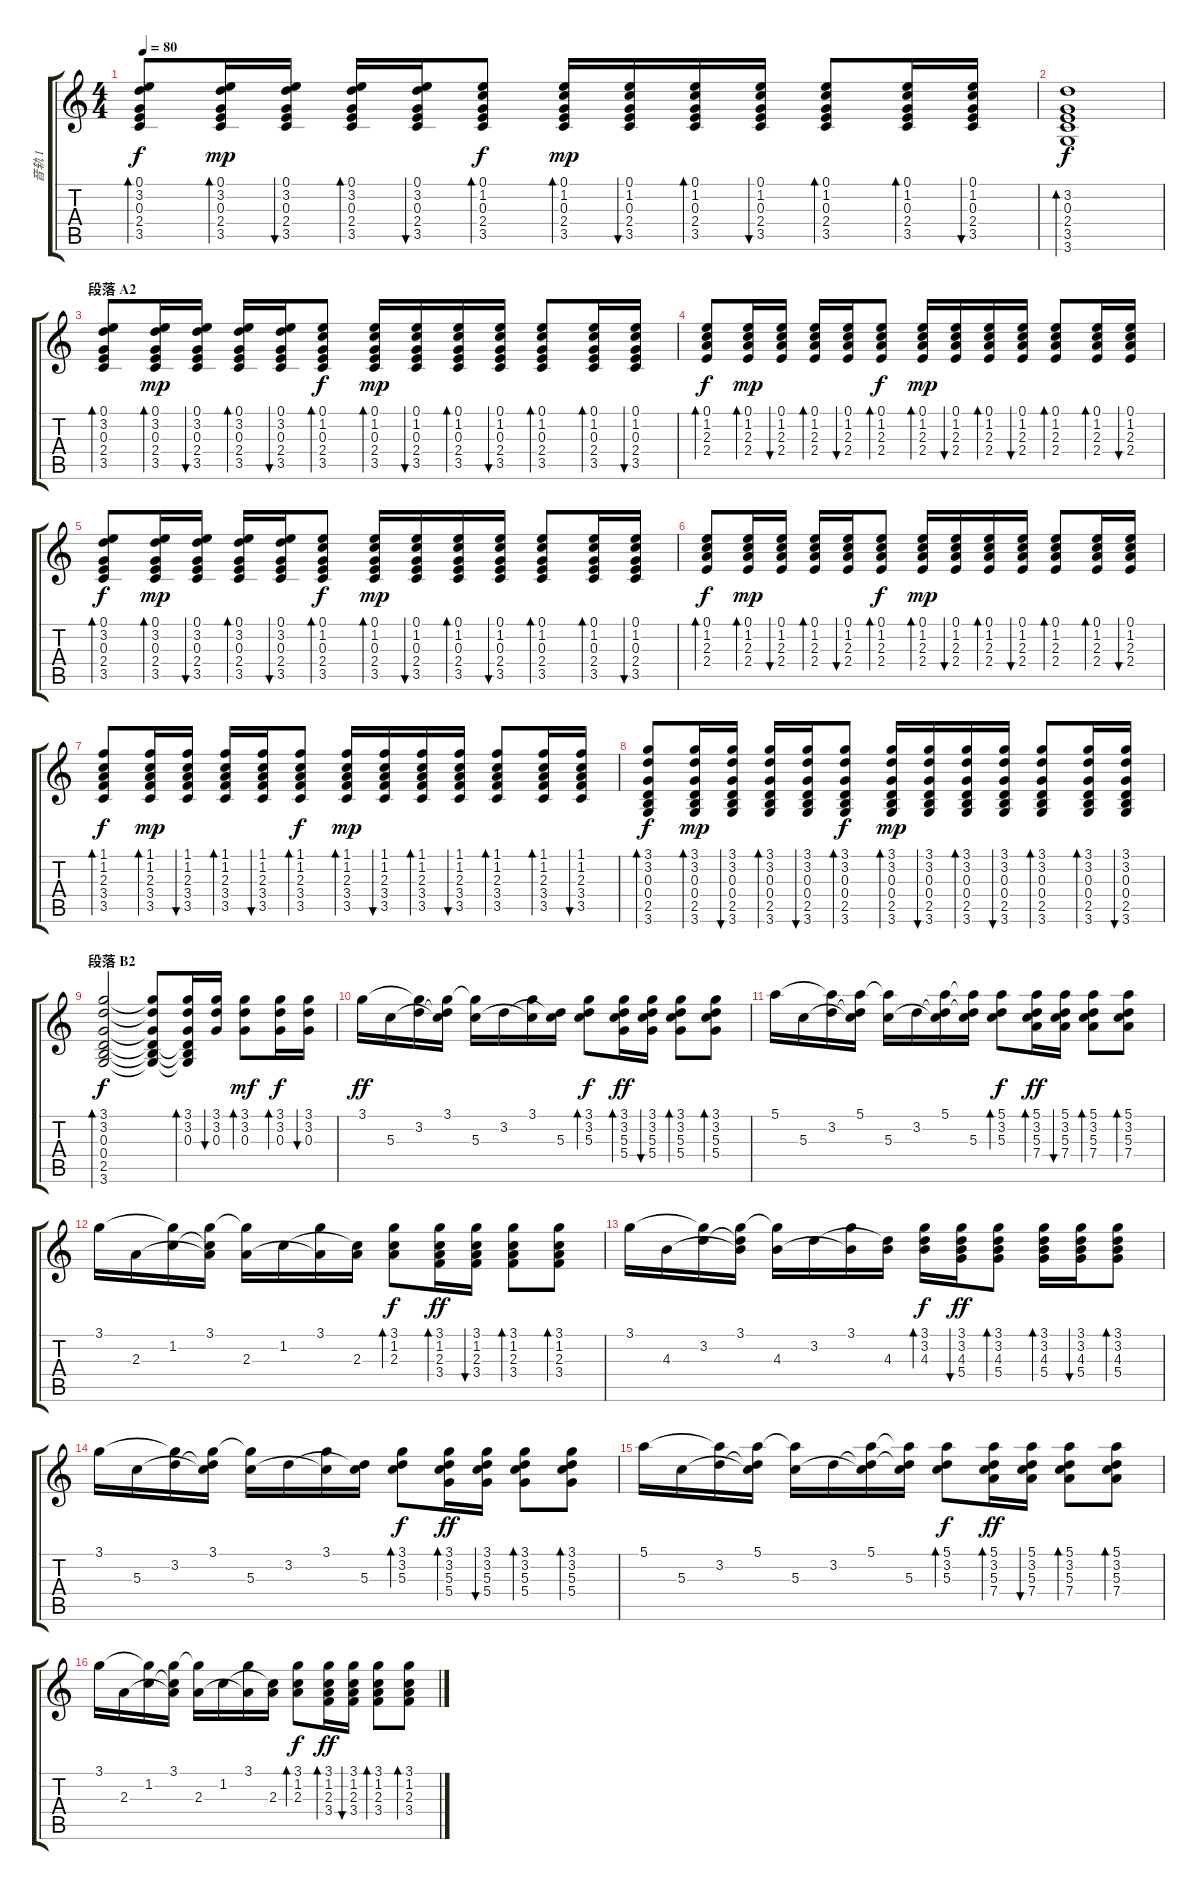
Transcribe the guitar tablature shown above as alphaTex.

\track ("音轨 1" "音轨 1") {instrument acousticguitarsteel}
\staff {score tabs}
\tuning (E4 B3 G3 D3 A2 E2) {hide}
\ts (4 4)
\tempo 80
\clef g2
\ks c
(0.1 3.2 0.3 2.4 3.5).8{bd 30 dy f} (0.1 3.2 0.3 2.4 3.5).16{bd 30 dy mp} (0.1 3.2 0.3 2.4 3.5).16{bu 30} (0.1 3.2 0.3 2.4 3.5).16{bd 30} (0.1 3.2 0.3 2.4 3.5).16{bu 30} (0.1 1.2 0.3 2.4 3.5).8{bd 30 dy f} (0.1 1.2 0.3 2.4 3.5).16{bd 30 dy mp} (0.1 1.2 0.3 2.4 3.5).16{bu 30} (0.1 1.2 0.3 2.4 3.5).16{bd 30} (0.1 1.2 0.3 2.4 3.5).16{bu 30} (0.1 1.2 0.3 2.4 3.5).8{bd 30} (0.1 1.2 0.3 2.4 3.5).16{bd 30} (0.1 1.2 0.3 2.4 3.5).16{bu 30} |
(3.2 0.3 2.4 3.5 3.6).1{bd 60 dy f} |
\section ("" "段落 A2")
(0.1 3.2 0.3 2.4 3.5).8{bd 30} (0.1 3.2 0.3 2.4 3.5).16{bd 30 dy mp} (0.1 3.2 0.3 2.4 3.5).16{bu 30} (0.1 3.2 0.3 2.4 3.5).16{bd 30} (0.1 3.2 0.3 2.4 3.5).16{bu 30} (0.1 1.2 0.3 2.4 3.5).8{bd 30 dy f} (0.1 1.2 0.3 2.4 3.5).16{bd 30 dy mp} (0.1 1.2 0.3 2.4 3.5).16{bu 30} (0.1 1.2 0.3 2.4 3.5).16{bd 30} (0.1 1.2 0.3 2.4 3.5).16{bu 30} (0.1 1.2 0.3 2.4 3.5).8{bd 30} (0.1 1.2 0.3 2.4 3.5).16{bd 30} (0.1 1.2 0.3 2.4 3.5).16{bu 30} |
(0.1 1.2 2.3 2.4).8{bd 30 dy f} (0.1 1.2 2.3 2.4).16{bd 30 dy mp} (0.1 1.2 2.3 2.4).16{bu 30} (0.1 1.2 2.3 2.4).16{bd 30} (0.1 1.2 2.3 2.4).16{bu 30} (0.1 1.2 2.3 2.4).8{bd 30 dy f} (0.1 1.2 2.3 2.4).16{bd 30 dy mp} (0.1 1.2 2.3 2.4).16{bu 30} (0.1 1.2 2.3 2.4).16{bd 30} (0.1 1.2 2.3 2.4).16{bu 30} (0.1 1.2 2.3 2.4).8{bd 30} (0.1 1.2 2.3 2.4).16{bd 30} (0.1 1.2 2.3 2.4).16{bu 30} |
(0.1 3.2 0.3 2.4 3.5).8{bd 30 dy f} (0.1 3.2 0.3 2.4 3.5).16{bd 30 dy mp} (0.1 3.2 0.3 2.4 3.5).16{bu 30} (0.1 3.2 0.3 2.4 3.5).16{bd 30} (0.1 3.2 0.3 2.4 3.5).16{bu 30} (0.1 1.2 0.3 2.4 3.5).8{bd 30 dy f} (0.1 1.2 0.3 2.4 3.5).16{bd 30 dy mp} (0.1 1.2 0.3 2.4 3.5).16{bu 30} (0.1 1.2 0.3 2.4 3.5).16{bd 30} (0.1 1.2 0.3 2.4 3.5).16{bu 30} (0.1 1.2 0.3 2.4 3.5).8{bd 30} (0.1 1.2 0.3 2.4 3.5).16{bd 30} (0.1 1.2 0.3 2.4 3.5).16{bu 30} |
(0.1 1.2 2.3 2.4).8{bd 30 dy f} (0.1 1.2 2.3 2.4).16{bd 30 dy mp} (0.1 1.2 2.3 2.4).16{bu 30} (0.1 1.2 2.3 2.4).16{bd 30} (0.1 1.2 2.3 2.4).16{bu 30} (0.1 1.2 2.3 2.4).8{bd 30 dy f} (0.1 1.2 2.3 2.4).16{bd 30 dy mp} (0.1 1.2 2.3 2.4).16{bu 30} (0.1 1.2 2.3 2.4).16{bd 30} (0.1 1.2 2.3 2.4).16{bu 30} (0.1 1.2 2.3 2.4).8{bd 30} (0.1 1.2 2.3 2.4).16{bd 30} (0.1 1.2 2.3 2.4).16{bu 30} |
(1.1 1.2 2.3 3.4 3.5).8{bd 30 dy f} (1.1 1.2 2.3 3.4 3.5).16{bd 30 dy mp} (1.1 1.2 2.3 3.4 3.5).16{bu 30} (1.1 1.2 2.3 3.4 3.5).16{bd 30} (1.1 1.2 2.3 3.4 3.5).16{bu 30} (1.1 1.2 2.3 3.4 3.5).8{bd 30 dy f} (1.1 1.2 2.3 3.4 3.5).16{bd 30 dy mp} (1.1 1.2 2.3 3.4 3.5).16{bu 30} (1.1 1.2 2.3 3.4 3.5).16{bd 30} (1.1 1.2 2.3 3.4 3.5).16{bu 30} (1.1 1.2 2.3 3.4 3.5).8{bd 30} (1.1 1.2 2.3 3.4 3.5).16{bd 30} (1.1 1.2 2.3 3.4 3.5).16{bu 30} |
(3.1 3.2 0.3 0.4 2.5 3.6).8{bd 30 dy f} (3.1 3.2 0.3 0.4 2.5 3.6).16{bd 30 dy mp} (3.1 3.2 0.3 0.4 2.5 3.6).16{bu 30} (3.1 3.2 0.3 0.4 2.5 3.6).16{bd 30} (3.1 3.2 0.3 0.4 2.5 3.6).16{bu 30} (3.1 3.2 0.3 0.4 2.5 3.6).8{bd 30 dy f} (3.1 3.2 0.3 0.4 2.5 3.6).16{bd 30 dy mp} (3.1 3.2 0.3 0.4 2.5 3.6).16{bu 30} (3.1 3.2 0.3 0.4 2.5 3.6).16{bd 30} (3.1 3.2 0.3 0.4 2.5 3.6).16{bu 30} (3.1 3.2 0.3 0.4 2.5 3.6).8{bd 30} (3.1 3.2 0.3 0.4 2.5 3.6).16{bd 30} (3.1 3.2 0.3 0.4 2.5 3.6).16{bu 30} |
\section ("" "段落 B2")
(3.1 3.2 0.3 0.4 2.5 3.6).2{bd 60 dy f} (3.1{t} 3.2{t} 0.3{t} 0.4{t} 2.5{t} 3.6{t}).8 (3.1 3.2 0.3 0.4{t} 2.5{t} 3.6{t}).16{bd 30} (3.1 3.2 0.3).16{bu 30} (3.1 3.2 0.3).8{bd 30 dy mf} (3.1 3.2 0.3).16{bd 30 dy f} (3.1 3.2 0.3).16{bu 30} |
3.1.16{dy ff} 5.3.16 (3.1{t} 3.2).16 (3.1 3.2{t} 5.3{t}).16 (3.1{t} 5.3).16 3.2.16 (3.1 5.3{t}).16 (3.2{t} 5.3).16 (3.1 3.2 5.3).8{bd 60 dy f} (3.1 3.2 5.3 5.4).16{bd 30 dy ff} (3.1 3.2 5.3 5.4).16{bu 30} (3.1 3.2 5.3 5.4).8{bd 30} (3.1 3.2 5.3 5.4).8{bd 30} |
\section ("" "")
5.1.16 5.3.16 (5.1{t} 3.2).16 (5.1 3.2{t} 5.3{t}).16 (5.1{t} 5.3).16 3.2.16 (5.1 3.2{t} 5.3{t}).16 (5.1{t} 3.2{t} 5.3).16 (5.1 3.2 5.3).8{bd 60 dy f} (5.1 3.2 5.3 7.4).16{bd 30 dy ff} (5.1 3.2 5.3 7.4).16{bu 30} (5.1 3.2 5.3 7.4).8{bd 30} (5.1 3.2 5.3 7.4).8{bd 30} |
3.1.16 2.3.16 (3.1{t} 1.2).16 (3.1 1.2{t} 2.3{t}).16 (3.1{t} 2.3).16 1.2.16 (3.1 2.3{t}).16 (1.2{t} 2.3).16 (3.1 1.2 2.3).8{bd 60 dy f} (3.1 1.2 2.3 3.4).16{bd 30 dy ff} (3.1 1.2 2.3 3.4).16{bu 30} (3.1 1.2 2.3 3.4).8{bd 30} (3.1 1.2 2.3 3.4).8{bd 30} |
3.1.16 4.3.16 (3.1{t} 3.2).16 (3.1 3.2{t} 4.3{t}).16 (3.1{t} 4.3).16 3.2.16 (3.1 4.3{t}).16 (3.2{t} 4.3).16 (3.1 3.2 4.3).16{bd 60 dy f} (3.1 3.2 4.3 5.4).16{bu 30 dy ff} (3.1 3.2 4.3 5.4).8{bd 30} (3.1 3.2 4.3 5.4).16{bd 30} (3.1 3.2 4.3 5.4).16{bu 30} (3.1 3.2 4.3 5.4).8{bd 30} |
3.1.16 5.3.16 (3.1{t} 3.2).16 (3.1 3.2{t} 5.3{t}).16 (3.1{t} 5.3).16 3.2.16 (3.1 5.3{t}).16 (3.2{t} 5.3).16 (3.1 3.2 5.3).8{bd 60 dy f} (3.1 3.2 5.3 5.4).16{bd 30 dy ff} (3.1 3.2 5.3 5.4).16{bu 30} (3.1 3.2 5.3 5.4).8{bd 30} (3.1 3.2 5.3 5.4).8{bd 30} |
5.1.16 5.3.16 (5.1{t} 3.2).16 (5.1 3.2{t} 5.3{t}).16 (5.1{t} 5.3).16 3.2.16 (5.1 3.2{t} 5.3{t}).16 (5.1{t} 3.2{t} 5.3).16 (5.1 3.2 5.3).8{bd 60 dy f} (5.1 3.2 5.3 7.4).16{bd 30 dy ff} (5.1 3.2 5.3 7.4).16{bu 30} (5.1 3.2 5.3 7.4).8{bd 30} (5.1 3.2 5.3 7.4).8{bd 30} |
3.1.16 2.3.16 (3.1{t} 1.2).16 (3.1 1.2{t} 2.3{t}).16 (3.1{t} 2.3).16 1.2.16 (3.1 2.3{t}).16 (1.2{t} 2.3).16 (3.1 1.2 2.3).8{bd 60 dy f} (3.1 1.2 2.3 3.4).16{bd 30 dy ff} (3.1 1.2 2.3 3.4).16{bu 30} (3.1 1.2 2.3 3.4).8{bd 30} (3.1 1.2 2.3 3.4).8{bd 30}
